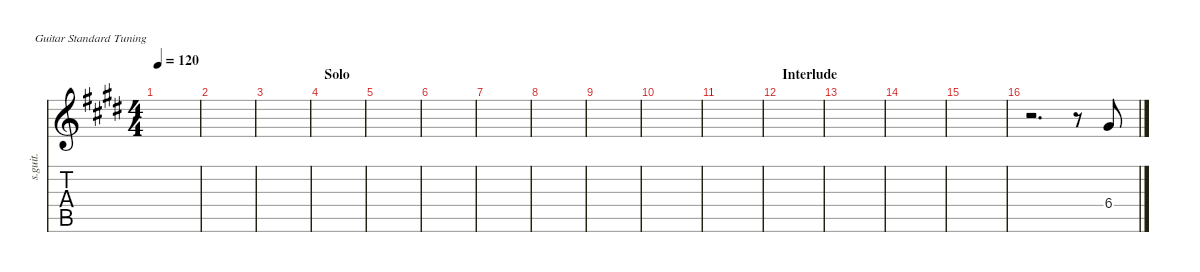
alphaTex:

\defaultSystemsLayout 4
\hideDynamics
\bracketExtendMode nobrackets
\track ("Steel Guitar" "s.guit.") {instrument acousticguitarsteel}
\staff {score tabs}
\tuning (E4 B3 G3 D3 A2 E2)
\ts (4 4)
\tempo 120
\clef g2
\ks e
|
|
|
\section ("" "Solo")
|
|
|
|
|
|
|
|
\section ("" "Interlude")
|
|
|
|
r.2{d} r.8 6.4{acc #}.8
